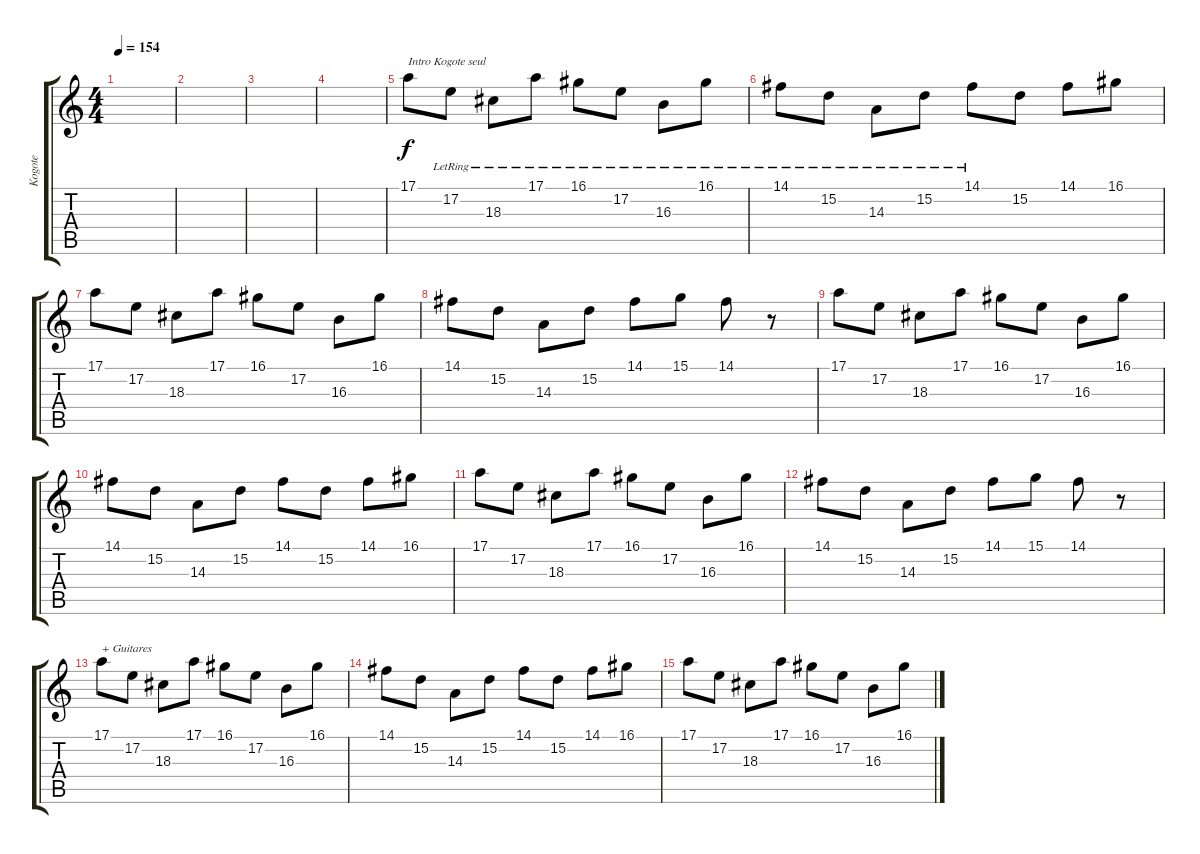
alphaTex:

\track ("Kogote" "Kogote") {instrument musicbox}
\staff {score tabs}
\tuning (E4 B3 G3 D3 A2 E2) {hide}
\ts (4 4)
\tempo 154
\clef g2
\ks c
|
|
|
|
17.1.8{txt "Intro Kogote seul"} 17.2{lr}.8 18.3{lr}.8 17.1{lr}.8 16.1{lr}.8 17.2{lr}.8 16.3{lr}.8 16.1{lr}.8 |
14.1{lr}.8 15.2{lr}.8 14.3{lr}.8 15.2{lr}.8 14.1{lr}.8 15.2.8 14.1.8 16.1.8 |
17.1.8 17.2.8 18.3.8 17.1.8 16.1.8 17.2.8 16.3.8 16.1.8 |
14.1.8 15.2.8 14.3.8 15.2.8 14.1.8 15.1.8 14.1.8 r.8 |
17.1.8 17.2.8 18.3.8 17.1.8 16.1.8 17.2.8 16.3.8 16.1.8 |
14.1.8 15.2.8 14.3.8 15.2.8 14.1.8 15.2.8 14.1.8 16.1.8 |
17.1.8 17.2.8 18.3.8 17.1.8 16.1.8 17.2.8 16.3.8 16.1.8 |
14.1.8{volume 2} 15.2.8 14.3.8 15.2.8 14.1.8 15.1.8 14.1.8 r.8 |
17.1.8{txt "+ Guitares"} 17.2.8 18.3.8 17.1.8 16.1.8 17.2.8 16.3.8 16.1.8 |
14.1.8 15.2.8 14.3.8 15.2.8 14.1.8 15.2.8 14.1.8 16.1.8 |
17.1.8 17.2.8 18.3.8 17.1.8 16.1.8 17.2.8 16.3.8 16.1.8
